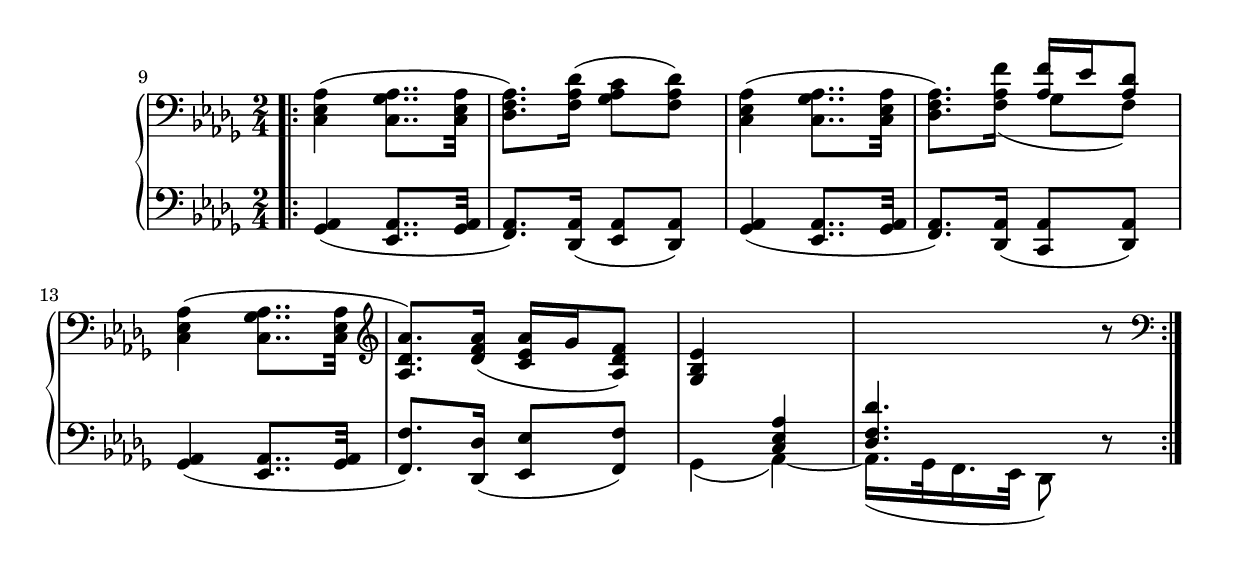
%% DO NOT EDIT this file manually; it is automatically
%% generated from LSR http://lsr.dsi.unimi.it
%% Make any changes in LSR itself, or in Documentation/snippets/new/ ,
%% and then run scripts/auxiliar/makelsr.py
%%
%% This file is in the public domain.
\version "2.17.5"

\header {
  lsrtags = "headword"

  texidoc = "
Repeats headword

"
  doctitle = "Repeats headword"
} % begin verbatim

% Beethoven, Op. 57
% Piano sonata 23 - Dem Grafen Franz von Brunswick Gewidmet
% Movt II, Andante con moto
% Measures 9 - 16

\include "english.ly"

\new PianoStaff <<

   \new Staff = RH {
      \clef bass
      \key df \major
      \time 2/4
      \set Score.currentBarNumber = #9
      \bar ".|:"
      <af ef c>4 (
      <af gf c>8..
      <af ef c>32
      |
      <af f df>8. )
      <df' af f>16 (
      <c' af gf>8
      <df' af f>8 )
      |
      <af ef c>4 (
      <af gf c>8..
      <af ef c>32
      |
      <af f df>8. )
      \slurDown
      <f' af f>16 (
      <<
         {
            \voiceTwo
            gf8
            f8 )
         }
         \new Voice {
            \voiceOne
            <f' af>16
            ef'16
            <df' af>8
         }
      >>
      \oneVoice
      |
      <af ef c>4 (
      <af gf c>8..
      <af ef c>32
      \clef treble
      |
      <af' df' af>8. )
      <af' f' df'>16 (
      <af' ef' c'>16
      gf'16
      <f' df' af>8 )
      |
      \slurUp
      <ef' bf gf>4
      \change Staff = LH
      \voiceOne
      <af ef c>4
      |
      <df' f df>4.
      \change Staff = RH
      \oneVoice
      r8
      \clef bass
      \bar ":|."
   }

   \new Staff = LH {
      \clef bass
      \key df \major
      \time 2/4
      <af, gf,>4 (
      <af, ef,>8..
      <af, gf,>32
      |
      <af, f,>8. )
      <af, df,>16 (
      <af, ef,>8
      <af, df,>8 )
      |
      <af, gf,>4 (
      <af, ef,>8..
      <af, gf,>32
      |
      <af, f,>8. )
      <af, df,>16 (
      <af, c,>8
      <af, df,> )
      |
      <af, gf,>4 (
      <af, ef,>8..
      <af, gf,>32
      |
      <f f,>8. )
      <df df,>16 (
      <ef ef,>8
      <f f,>8 )
      |
      \voiceTwo
      gf,4  (
      af,4 ~ )
      |
      af,16. [ (
      gf,32
      f,16.
      ef,32 ]
      df,8 )
      \oneVoice
      r8
   }

>>
